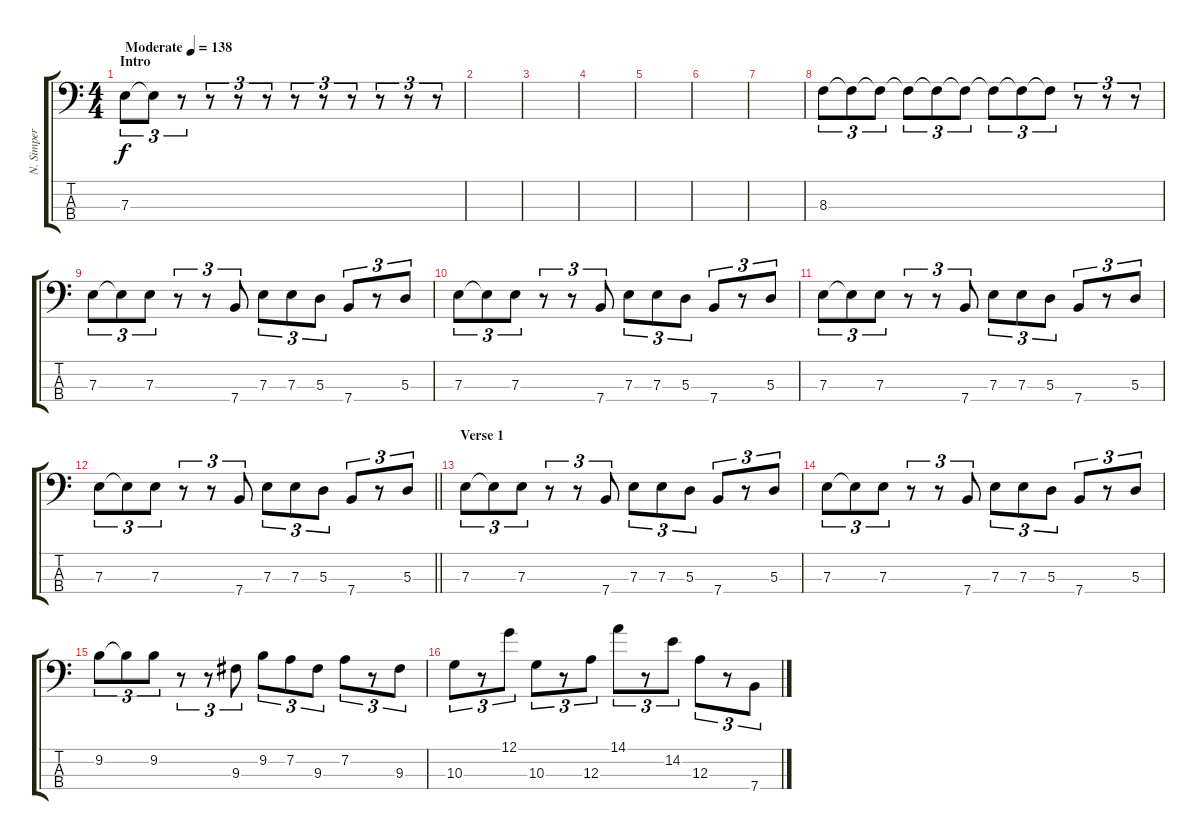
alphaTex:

\track ("N. Simper" "N. Simper") {instrument electricbassfinger}
\staff {score tabs}
\tuning (G2 D2 A1 E1) {hide}
\ts (4 4)
\section ("" "Intro")
\tempo (138 "Moderate")
\clef f4
\ks c
7.3.8{tu (3 2) dy f instrument electricbassfinger} 7.3{t}.8{tu (3 2)} r.8{tu (3 2)} r.8{tu (3 2)} r.8{tu (3 2)} r.8{tu (3 2)} r.8{tu (3 2)} r.8{tu (3 2)} r.8{tu (3 2)} r.8{tu (3 2)} r.8{tu (3 2)} r.8{tu (3 2)} |
|
|
|
|
|
|
8.3.8{tu (3 2)} 8.3{t}.8{tu (3 2)} 8.3{t}.8{tu (3 2)} 8.3{t}.8{tu (3 2)} 8.3{t}.8{tu (3 2)} 8.3{t}.8{tu (3 2)} 8.3{t}.8{tu (3 2)} 8.3{t}.8{tu (3 2)} 8.3{t}.8{tu (3 2)} r.8{tu (3 2)} r.8{tu (3 2)} r.8{tu (3 2)} |
7.3.8{tu (3 2)} 7.3{t}.8{tu (3 2)} 7.3.8{tu (3 2)} r.8{tu (3 2)} r.8{tu (3 2)} 7.4.8{tu (3 2)} 7.3.8{tu (3 2)} 7.3.8{tu (3 2)} 5.3.8{tu (3 2)} 7.4.8{tu (3 2)} r.8{tu (3 2)} 5.3.8{tu (3 2)} |
7.3.8{tu (3 2)} 7.3{t}.8{tu (3 2)} 7.3.8{tu (3 2)} r.8{tu (3 2)} r.8{tu (3 2)} 7.4.8{tu (3 2)} 7.3.8{tu (3 2)} 7.3.8{tu (3 2)} 5.3.8{tu (3 2)} 7.4.8{tu (3 2)} r.8{tu (3 2)} 5.3.8{tu (3 2)} |
7.3.8{tu (3 2)} 7.3{t}.8{tu (3 2)} 7.3.8{tu (3 2)} r.8{tu (3 2)} r.8{tu (3 2)} 7.4.8{tu (3 2)} 7.3.8{tu (3 2)} 7.3.8{tu (3 2)} 5.3.8{tu (3 2)} 7.4.8{tu (3 2)} r.8{tu (3 2)} 5.3.8{tu (3 2)} |
\barLineRight lightlight
7.3.8{tu (3 2)} 7.3{t}.8{tu (3 2)} 7.3.8{tu (3 2)} r.8{tu (3 2)} r.8{tu (3 2)} 7.4.8{tu (3 2)} 7.3.8{tu (3 2)} 7.3.8{tu (3 2)} 5.3.8{tu (3 2)} 7.4.8{tu (3 2)} r.8{tu (3 2)} 5.3.8{tu (3 2)} |
\section ("" "Verse 1")
7.3.8{tu (3 2)} 7.3{t}.8{tu (3 2)} 7.3.8{tu (3 2)} r.8{tu (3 2)} r.8{tu (3 2)} 7.4.8{tu (3 2)} 7.3.8{tu (3 2)} 7.3.8{tu (3 2)} 5.3.8{tu (3 2)} 7.4.8{tu (3 2)} r.8{tu (3 2)} 5.3.8{tu (3 2)} |
7.3.8{tu (3 2)} 7.3{t}.8{tu (3 2)} 7.3.8{tu (3 2)} r.8{tu (3 2)} r.8{tu (3 2)} 7.4.8{tu (3 2)} 7.3.8{tu (3 2)} 7.3.8{tu (3 2)} 5.3.8{tu (3 2)} 7.4.8{tu (3 2)} r.8{tu (3 2)} 5.3.8{tu (3 2)} |
9.2.8{tu (3 2)} 9.2{t}.8{tu (3 2)} 9.2.8{tu (3 2)} r.8{tu (3 2)} r.8{tu (3 2)} 9.3.8{tu (3 2)} 9.2.8{tu (3 2)} 7.2.8{tu (3 2)} 9.3.8{tu (3 2)} 7.2.8{tu (3 2)} r.8{tu (3 2)} 9.3.8{tu (3 2)} |
10.3.8{tu (3 2)} r.8{tu (3 2)} 12.1.8{tu (3 2)} 10.3.8{tu (3 2)} r.8{tu (3 2)} 12.3.8{tu (3 2)} 14.1.8{tu (3 2)} r.8{tu (3 2)} 14.2.8{tu (3 2)} 12.3.8{tu (3 2)} r.8{tu (3 2)} 7.4.8{tu (3 2)}
